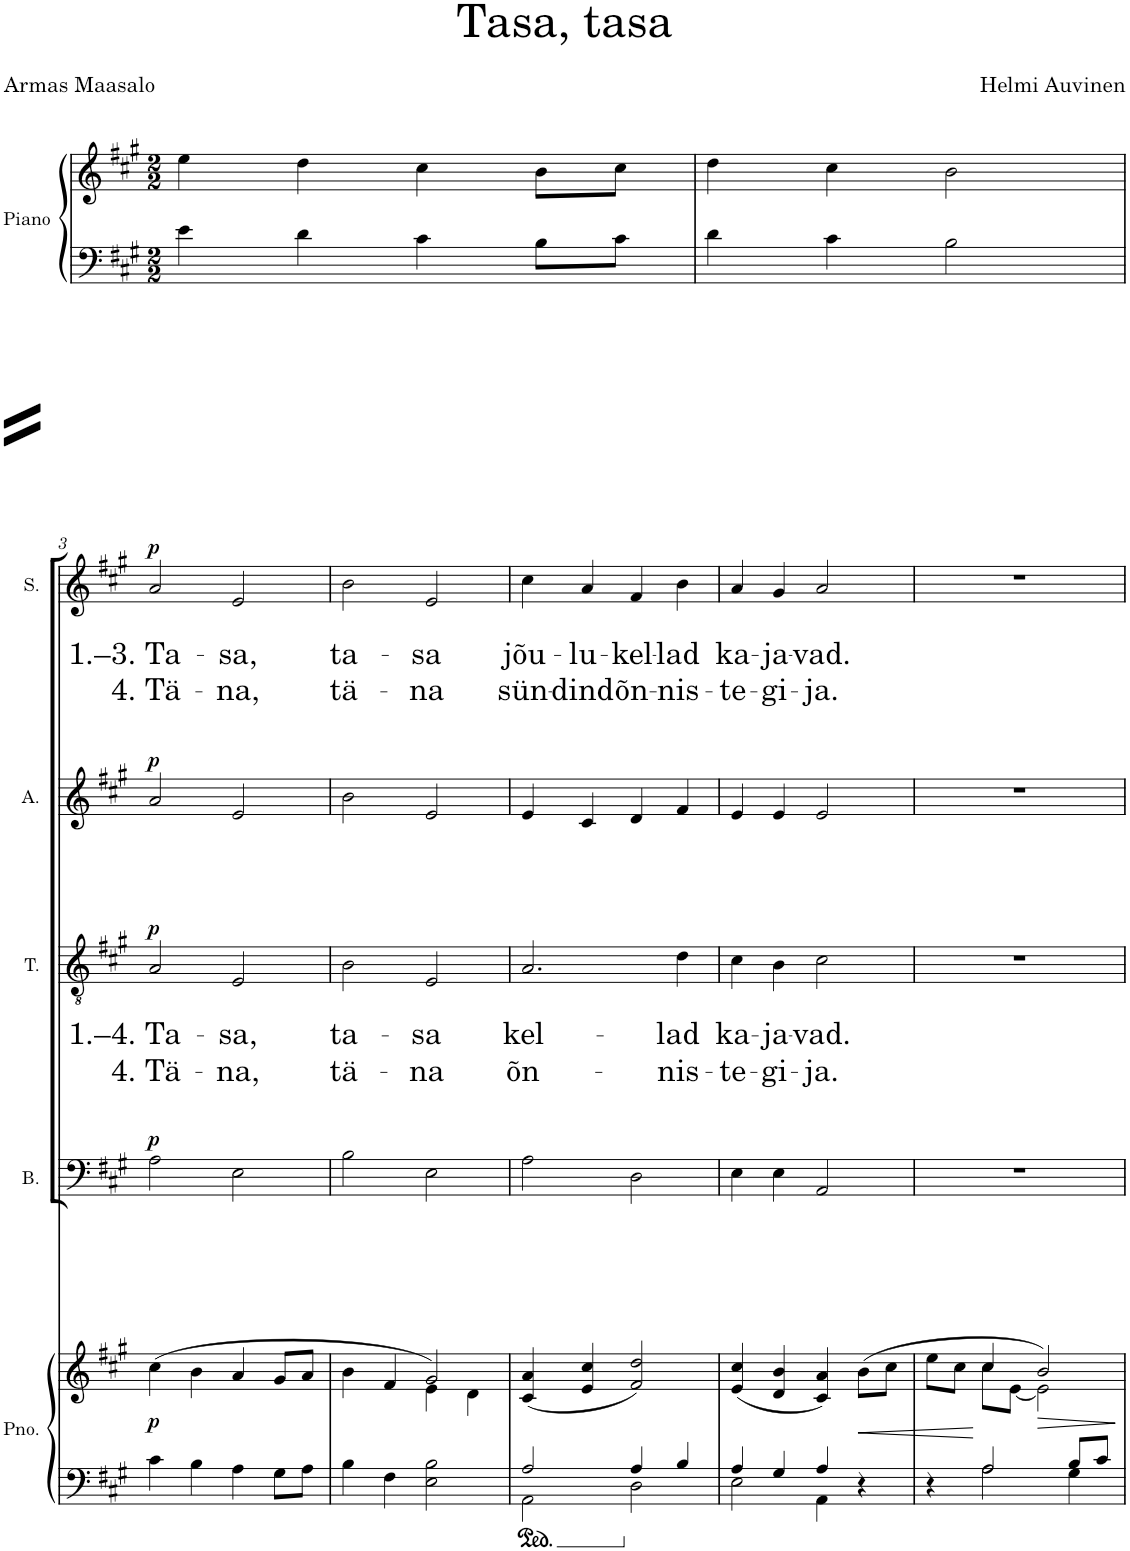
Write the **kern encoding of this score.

**kern	**kern	**dynam	**kern	**kern	**kern	**text	**text	**dynam	**kern	**text	**text	**dynam	**kern	**text	**text	**dynam	**kern	**text	**text	**dynam
*part7	*part7	*part7	*part6	*part5	*part4	*part4	*part4	*part4	*part3	*part3	*part3	*part3	*part2	*part2	*part2	*part2	*part1	*part1	*part1	*part1
*staff8	*staff7	*staff7/8	*staff6	*staff5	*staff4	*staff4	*staff4	*staff4	*staff3	*staff3	*staff3	*staff3	*staff2	*staff2	*staff2	*staff2	*staff1	*staff1	*staff1	*staff1
*I"Piano	*	*	*I"T B	*I"S A	*I"Bass	*	*	*	*I"Tenor	*	*	*	*I"Alto	*	*	*	*I"Soprano	*	*	*
*I'Pno.	*	*	*	*	*I'B.	*	*	*	*I'T.	*	*	*	*I'A.	*	*	*	*I'S.	*	*	*
*clefF4	*clefG2	*	*clefF4	*clefG2	*clefF4	*	*	*	*clefGv2	*	*	*	*clefG2	*	*	*	*clefG2	*	*	*
*k[f#c#g#]	*k[f#c#g#]	*	*k[f#c#g#]	*k[f#c#g#]	*k[f#c#g#]	*	*	*	*k[f#c#g#]	*	*	*	*k[f#c#g#]	*	*	*	*k[f#c#g#]	*	*	*
*M2/2	*M2/2	*	*M2/2	*M2/2	*M2/2	*	*	*	*M2/2	*	*	*	*M2/2	*	*	*	*M2/2	*	*	*
=1	=1	=1	=1	=1	=1	=1	=1	=1	=1	=1	=1	=1	=1	=1	=1	=1	=1	=1	=1	=1
4e\	4ee\	.	1r	1r	1r	.	.	.	1r	.	.	.	1r	.	.	.	1r	.	.	.
4d\	4dd\	.	.	.	.	.	.	.	.	.	.	.	.	.	.	.	.	.	.	.
4c#\	4cc#\	.	.	.	.	.	.	.	.	.	.	.	.	.	.	.	.	.	.	.
8B\L	8b\L	.	.	.	.	.	.	.	.	.	.	.	.	.	.	.	.	.	.	.
8c#\J	8cc#\J	.	.	.	.	.	.	.	.	.	.	.	.	.	.	.	.	.	.	.
=2	=2	=2	=2	=2	=2	=2	=2	=2	=2	=2	=2	=2	=2	=2	=2	=2	=2	=2	=2	=2
4d\	4dd\	.	1r	1r	1r	.	.	.	1r	.	.	.	1r	.	.	.	1r	.	.	.
4c#\	4cc#\	.	.	.	.	.	.	.	.	.	.	.	.	.	.	.	.	.	.	.
2B\	2b\	.	.	.	.	.	.	.	.	.	.	.	.	.	.	.	.	.	.	.
!!LO:LB:g=z
=3	=3	=3	=3	=3	=3	=3	=3	=3	=3	=3	=3	=3	=3	=3	=3	=3	=3	=3	=3	=3
!	!	!LO:DY:b	!	!	!	!LO:LY:b	!LO:LY:b	!LO:DY:a	!	!LO:LY:b	!LO:LY:b	!LO:DY:a	!	!LO:LY:b	!LO:LY:b	!LO:DY:a	!	!LO:LY:b	!LO:LY:b	!LO:DY:a
4c#\	(4cc#\	p	1r	1r	2A\	1.–4. Ta-	4. Tä-	p	2A/	1.–4. Ta-	4. Tä-	p	2a/	1.–4. Ta-	4. Tä-	p	2a/	1.–3. Ta-	4. Tä-	p
4B\	4b\	.	.	.	.	.	.	.	.	.	.	.	.	.	.	.	.	.	.	.
!	!	!	!	!	!	!LO:LY:b	!LO:LY:b	!	!	!LO:LY:b	!LO:LY:b	!	!	!LO:LY:b	!LO:LY:b	!	!	!LO:LY:b	!LO:LY:b	!
4A\	4a/	.	.	.	2E\	-sa,	-na,	.	2E/	-sa,	-na,	.	2e/	-sa,	-na,	.	2e/	-sa,	-na,	.
8G#\L	8g#/L	.	.	.	.	.	.	.	.	.	.	.	.	.	.	.	.	.	.	.
8A\J	8a/J	.	.	.	.	.	.	.	.	.	.	.	.	.	.	.	.	.	.	.
=4	=4	=4	=4	=4	=4	=4	=4	=4	=4	=4	=4	=4	=4	=4	=4	=4	=4	=4	=4	=4
*	*^	*	*	*	*	*	*	*	*	*	*	*	*	*	*	*	*	*	*	*
!	!	!	!	!	!	!	!LO:LY:b	!LO:LY:b	!	!	!LO:LY:b	!LO:LY:b	!	!	!LO:LY:b	!LO:LY:b	!	!	!LO:LY:b	!LO:LY:b	!
4B\	4b\	2ryy	.	1r	1r	2B\	ta-	tä-	.	2B\	ta-	tä-	.	2b\	ta-	tä-	.	2b\	ta-	tä-	.
4F#\	4f#/	.	.	.	.	.	.	.	.	.	.	.	.	.	.	.	.	.	.	.	.
!	!	!	!	!	!	!	!LO:LY:b	!LO:LY:b	!	!	!LO:LY:b	!LO:LY:b	!	!	!LO:LY:b	!LO:LY:b	!	!	!LO:LY:b	!LO:LY:b	!
2E\ 2B\	2g#/)	4e\	.	.	.	2E\	-sa	-na	.	2E/	-sa	-na	.	2e/	-sa	-na	.	2e/	-sa	-na	.
.	.	4d\	.	.	.	.	.	.	.	.	.	.	.	.	.	.	.	.	.	.	.
=5	=5	=5	=5	=5	=5	=5	=5	=5	=5	=5	=5	=5	=5	=5	=5	=5	=5	=5	=5	=5	=5
*^	*	*	*	*	*	*	*	*	*	*	*	*	*	*	*	*	*	*	*	*	*
!	!	!	!	!	!	!	!	!LO:LY:b	!LO:LY:b	!	!	!LO:LY:b	!LO:LY:b	!	!	!LO:LY:b	!LO:LY:b	!	!	!LO:LY:b	!LO:LY:b	!
*	*	*v	*v	*	*	*	*	*	*	*	*	*	*	*	*	*	*	*	*	*	*	*
2A/	2AA\	(4c#/ 4a/	.	1r	1r	2A\	kel-	õn-	.	2.A/	kel-	õn-	.	4e/	jõu-	sün-	.	4cc#\	jõu-	sün-	.
!	!	!	!	!	!	!	!	!	!	!	!	!	!	!	!LO:LY:b	!LO:LY:b	!	!	!LO:LY:b	!LO:LY:b	!
.	.	4e/ 4cc#/	.	.	.	.	.	.	.	.	.	.	.	4c#/	-lu-	-dind	.	4a/	-lu-	-dind	.
!	!	!	!	!	!	!	!LO:LY:b	!LO:LY:b	!	!	!	!	!	!	!LO:LY:b	!LO:LY:b	!	!	!LO:LY:b	!LO:LY:b	!
4A/	2D\	2f#/ 2dd/)	.	.	.	2D\	-lad	-nis-	.	.	.	.	.	4d/	-kel-	õn-	.	4f#/	-kel-	õn-	.
!	!	!	!	!	!	!	!	!	!	!	!LO:LY:b	!LO:LY:b	!	!	!LO:LY:b	!LO:LY:b	!	!	!LO:LY:b	!LO:LY:b	!
4B/	.	.	.	.	.	.	.	.	.	4d\	-lad	-nis-	.	4f#/	-lad	-nis-	.	4b\	-lad	-nis-	.
=6	=6	=6	=6	=6	=6	=6	=6	=6	=6	=6	=6	=6	=6	=6	=6	=6	=6	=6	=6	=6	=6
!	!	!	!	!	!	!	!LO:LY:b	!LO:LY:b	!	!	!LO:LY:b	!LO:LY:b	!	!	!LO:LY:b	!LO:LY:b	!	!	!LO:LY:b	!LO:LY:b	!
4A/	2E\	(4e/ 4cc#/	.	1r	1r	4E\	ka-	-te-	.	4c#\	ka-	-te-	.	4e/	ka-	-te-	.	4a/	ka-	-te-	.
!	!	!	!	!	!	!	!LO:LY:b	!LO:LY:b	!	!	!LO:LY:b	!LO:LY:b	!	!	!LO:LY:b	!LO:LY:b	!	!	!LO:LY:b	!LO:LY:b	!
4G#/	.	4d/ 4b/	.	.	.	4E\	-ja-	-gi-	.	4B\	-ja-	-gi-	.	4e/	-ja-	-gi	.	4g#/	-ja-	-gi-	.
!	!	!	!	!	!	!	!LO:LY:b	!LO:LY:b	!	!	!LO:LY:b	!LO:LY:b	!	!	!LO:LY:b	!LO:LY:b	!	!	!LO:LY:b	!LO:LY:b	!
4A/	4AA\	4c#/ 4a/)	.	.	.	2AA/	-vad.	-ja.	.	2c#\	-vad.	-ja.	.	2e/	-vad.	ja.	.	2a/	-vad.	-ja.	.
!	!	!	!LO:HP:b	!	!	!	!	!	!	!	!	!	!	!	!	!	!	!	!	!	!
4r	4ryy	(8b\L	<	.	.	.	.	.	.	.	.	.	.	.	.	.	.	.	.	.	.
.	.	8cc#\J	.	.	.	.	.	.	.	.	.	.	.	.	.	.	.	.	.	.	.
=7	=7	=7	=7	=7	=7	=7	=7	=7	=7	=7	=7	=7	=7	=7	=7	=7	=7	=7	=7	=7	=7
*	*	*^	*	*	*	*	*	*	*	*	*	*	*	*	*	*	*	*	*	*	*
4r	4ryy	8ee\L	4ryy	.	1r	1r	1r	.	.	.	1r	.	.	.	1r	.	.	.	1r	.	.	.
.	.	8cc#\J	.	.	.	.	.	.	.	.	.	.	.	.	.	.	.	.	.	.	.	.
2A/	2A\	4cc#/	8cc#\L	[	.	.	.	.	.	.	.	.	.	.	.	.	.	.	.	.	.	.
.	.	.	[8e\J	.	.	.	.	.	.	.	.	.	.	.	.	.	.	.	.	.	.	.
!	!	!	!	!LO:HP:b	!	!	!	!	!	!	!	!	!	!	!	!	!	!	!	!	!	!
.	.	2b/)	2e\]	>	.	.	.	.	.	.	.	.	.	.	.	.	.	.	.	.	.	.
8B/L	4G#\	.	.	.	.	.	.	.	.	.	.	.	.	.	.	.	.	.	.	.	.	.
8c#/J	.	.	.	.	.	.	.	.	.	.	.	.	.	.	.	.	.	.	.	.	.	.
*v	*v	*	*	*	*	*	*	*	*	*	*	*	*	*	*	*	*	*	*	*	*	*
*	*v	*v	*	*	*	*	*	*	*	*	*	*	*	*	*	*	*	*	*	*	*
.	.	]	.	.	.	.	.	.	.	.	.	.	.	.	.	.	.	.	.	.
=	=	=	=	=	=	=	=	=	=	=	=	=	=	=	=	=	=	=	=	=
*-	*-	*-	*-	*-	*-	*-	*-	*-	*-	*-	*-	*-	*-	*-	*-	*-	*-	*-	*-	*-
